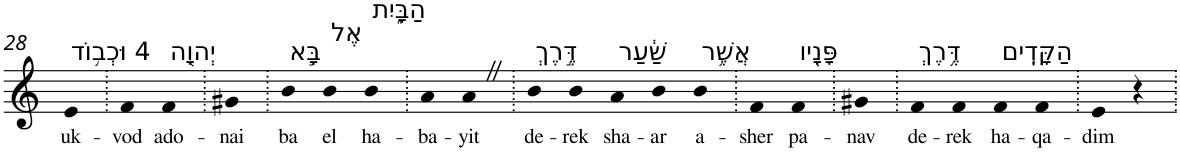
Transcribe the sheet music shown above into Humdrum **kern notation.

**kern	**text
*part1	*part1
*staff1	*staff1
*I"Piano	*
*I'Pno	*
!!LO:PB:g=z
*clefG2	*
*k[]	*
=28	=28
!LO:TX:a:t=4 וּכְב֥וֹד	!
!	!LO:LY:b
4e	uk-
=29.	=29.
!	!LO:LY:b
4f	-vod
!LO:TX:a:t=יְהוָ֖ה	!
!	!LO:LY:b
4f	ado-
=30.	=30.
!	!LO:LY:b
4g#X	-nai
=31.	=31.
!LO:TX:a:t=בָּ֣א	!
!	!LO:LY:b
4b	ba
!LO:TX:a:t=אֶל	!
!	!LO:LY:b
4b	el
!LO:TX:a:t=הַבָּ֑יִת	!
!	!LO:LY:b
4b	ha-
=32.	=32.
!	!LO:LY:b
4a	-ba-
!	!LO:LY:b
4aZ	-yit
=33.	=33.
!LO:TX:a:t=דֶּ֣רֶךְ	!
!	!LO:LY:b
4b	de-
!	!LO:LY:b
4b	-rek
!LO:TX:a:t=שַׁ֔עַר	!
!	!LO:LY:b
4a	sha-
!	!LO:LY:b
4b	-ar
!LO:TX:a:t=אֲשֶׁ֥ר	!
!	!LO:LY:b
4b	a-
=34.	=34.
!	!LO:LY:b
4f	-sher
!LO:TX:a:t=פָּנָ֖יו	!
!	!LO:LY:b
4f	pa-
=35.	=35.
!	!LO:LY:b
4g#X	-nav
=36.	=36.
!LO:TX:a:t=דֶּ֥רֶךְ	!
!	!LO:LY:b
4f	de-
!	!LO:LY:b
4f	-rek
!LO:TX:a:t=הַקָּדִֽים	!
!	!LO:LY:b
4f	ha-
!	!LO:LY:b
4f	-qa-
=37.	=37.
!	!LO:LY:b
4e	-dim
4r	.
=.	=.
*-	*-
